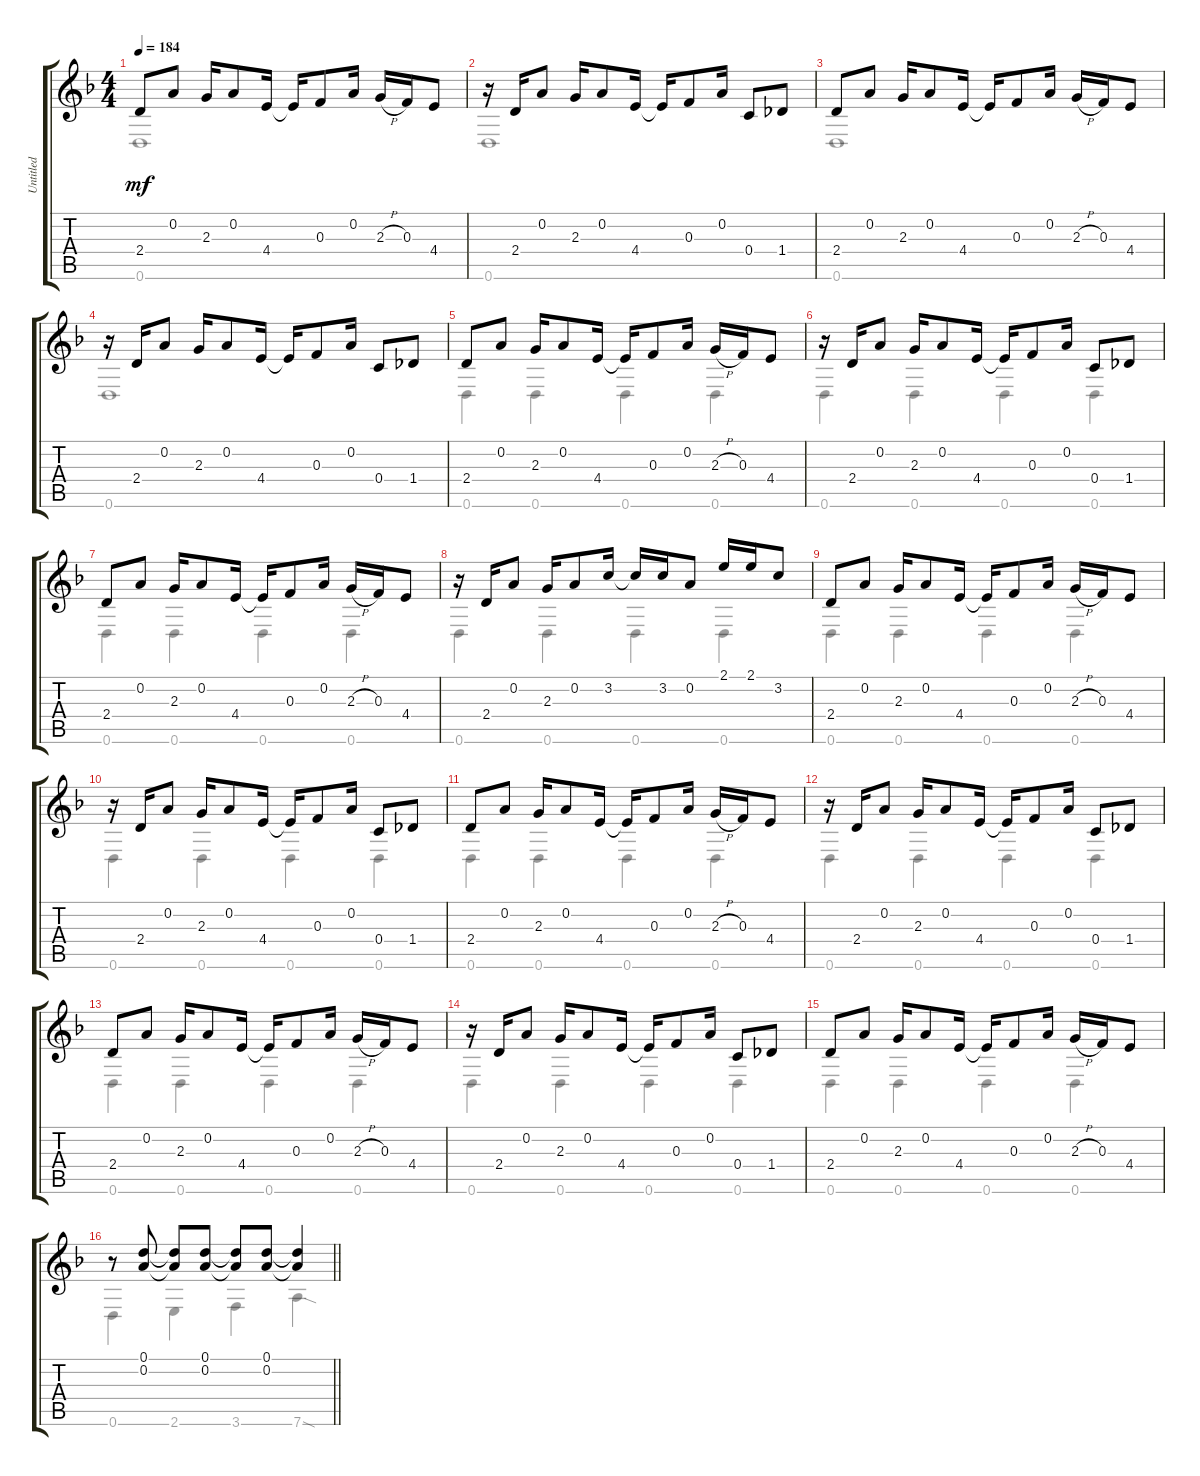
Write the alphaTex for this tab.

\track ("Untitled" "Untitled") {instrument acousticguitarnylon}
\staff {score tabs}
\tuning (D4 A3 F3 C3 G2 D2) {hide}
\voice
\ts (4 4)
\tempo 184
\clef g2
\ks dminor
2.4.8{dy mf} 0.2.8 2.3.16 0.2.8 4.4.16 4.4{t}.16 0.3.8 0.2.16 2.3{h}.16 0.3.16 4.4.8 |
r.16 2.4.16 0.2.8 2.3.16 0.2.8 4.4.16 4.4{t}.16 0.3.8 0.2.16 0.4.8 1.4.8 |
2.4.8 0.2.8 2.3.16 0.2.8 4.4.16 4.4{t}.16 0.3.8 0.2.16 2.3{h}.16 0.3.16 4.4.8 |
r.16 2.4.16 0.2.8 2.3.16 0.2.8 4.4.16 4.4{t}.16 0.3.8 0.2.16 0.4.8 1.4.8 |
2.4.8 0.2.8 2.3.16 0.2.8 4.4.16 4.4{t}.16 0.3.8 0.2.16 2.3{h}.16 0.3.16 4.4.8 |
r.16 2.4.16 0.2.8 2.3.16 0.2.8 4.4.16 4.4{t}.16 0.3.8 0.2.16 0.4.8 1.4.8 |
2.4.8 0.2.8 2.3.16 0.2.8 4.4.16 4.4{t}.16 0.3.8 0.2.16 2.3{h}.16 0.3.16 4.4.8 |
r.16 2.4.16 0.2.8 2.3.16 0.2.8 3.2.16 3.2{t}.16 3.2.16 0.2.8 2.1.16 2.1.16 3.2.8 |
2.4.8 0.2.8 2.3.16 0.2.8 4.4.16 4.4{t}.16 0.3.8 0.2.16 2.3{h}.16 0.3.16 4.4.8 |
r.16 2.4.16 0.2.8 2.3.16 0.2.8 4.4.16 4.4{t}.16 0.3.8 0.2.16 0.4.8 1.4.8 |
2.4.8 0.2.8 2.3.16 0.2.8 4.4.16 4.4{t}.16 0.3.8 0.2.16 2.3{h}.16 0.3.16 4.4.8 |
r.16 2.4.16 0.2.8 2.3.16 0.2.8 4.4.16 4.4{t}.16 0.3.8 0.2.16 0.4.8 1.4.8 |
2.4.8 0.2.8 2.3.16 0.2.8 4.4.16 4.4{t}.16 0.3.8 0.2.16 2.3{h}.16 0.3.16 4.4.8 |
r.16 2.4.16 0.2.8 2.3.16 0.2.8 4.4.16 4.4{t}.16 0.3.8 0.2.16 0.4.8 1.4.8 |
2.4.8 0.2.8 2.3.16 0.2.8 4.4.16 4.4{t}.16 0.3.8 0.2.16 2.3{h}.16 0.3.16 4.4.8 |
\barLineRight lightlight
r.8 (0.1 0.2).8 (0.1{t} 0.2{t}).8 (0.1 0.2).8 (0.1{t} 0.2{t}).8 (0.1 0.2).8 (0.1{t} 0.2{t}).4
\voice
\clef g2
\ottava regular
\simile none
\ks dminor
0.6.1{dy mf} |
0.6.1 |
0.6.1 |
0.6.1 |
0.6.4 0.6.4 0.6.4 0.6.4 |
0.6.4 0.6.4 0.6.4 0.6.4 |
0.6.4 0.6.4 0.6.4 0.6.4 |
0.6.4 0.6.4 0.6.4 0.6.4 |
0.6.4 0.6.4 0.6.4 0.6.4 |
0.6.4 0.6.4 0.6.4 0.6.4 |
0.6.4 0.6.4 0.6.4 0.6.4 |
0.6.4 0.6.4 0.6.4 0.6.4 |
0.6.4 0.6.4 0.6.4 0.6.4 |
0.6.4 0.6.4 0.6.4 0.6.4 |
0.6.4 0.6.4 0.6.4 0.6.4 |
\barLineRight lightlight
0.6.4 2.6.4 3.6.4 7.6{sod}.4
